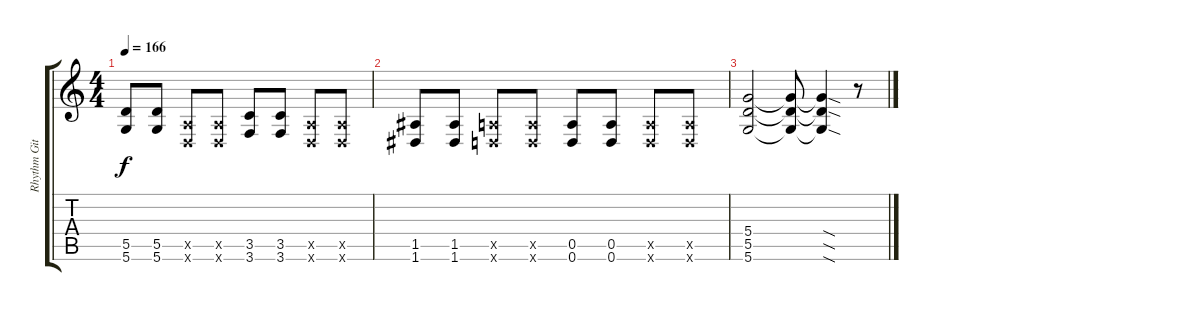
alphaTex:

\track ("Rhythm Gitarre" "Rhythm Git") {instrument distortionguitar}
\staff {score tabs}
\tuning (E4 B3 G3 D3 A2 D2) {hide}
\ts (4 4)
\tempo 166
\clef g2
\ks c
(5.5 5.6).8{dy f} (5.5 5.6).8 (0.5{x} 0.6{x}).8 (0.5{x} 0.6{x}).8 (3.5 3.6).8 (3.5 3.6).8 (0.5{x} 0.6{x}).8 (0.5{x} 0.6{x}).8 |
(1.5 1.6).8 (1.5 1.6).8 (0.5{x} 0.6{x}).8 (0.5{x} 0.6{x}).8 (0.5 0.6).8 (0.5 0.6).8 (0.5{x} 0.6{x}).8 (0.5{x} 0.6{x}).8 |
(5.4 5.5 5.6).2 (5.4{t} 5.5{t} 5.6{t}).8 (5.4{sod t} 5.5{sod t} 5.6{sod t}).4 r.8
